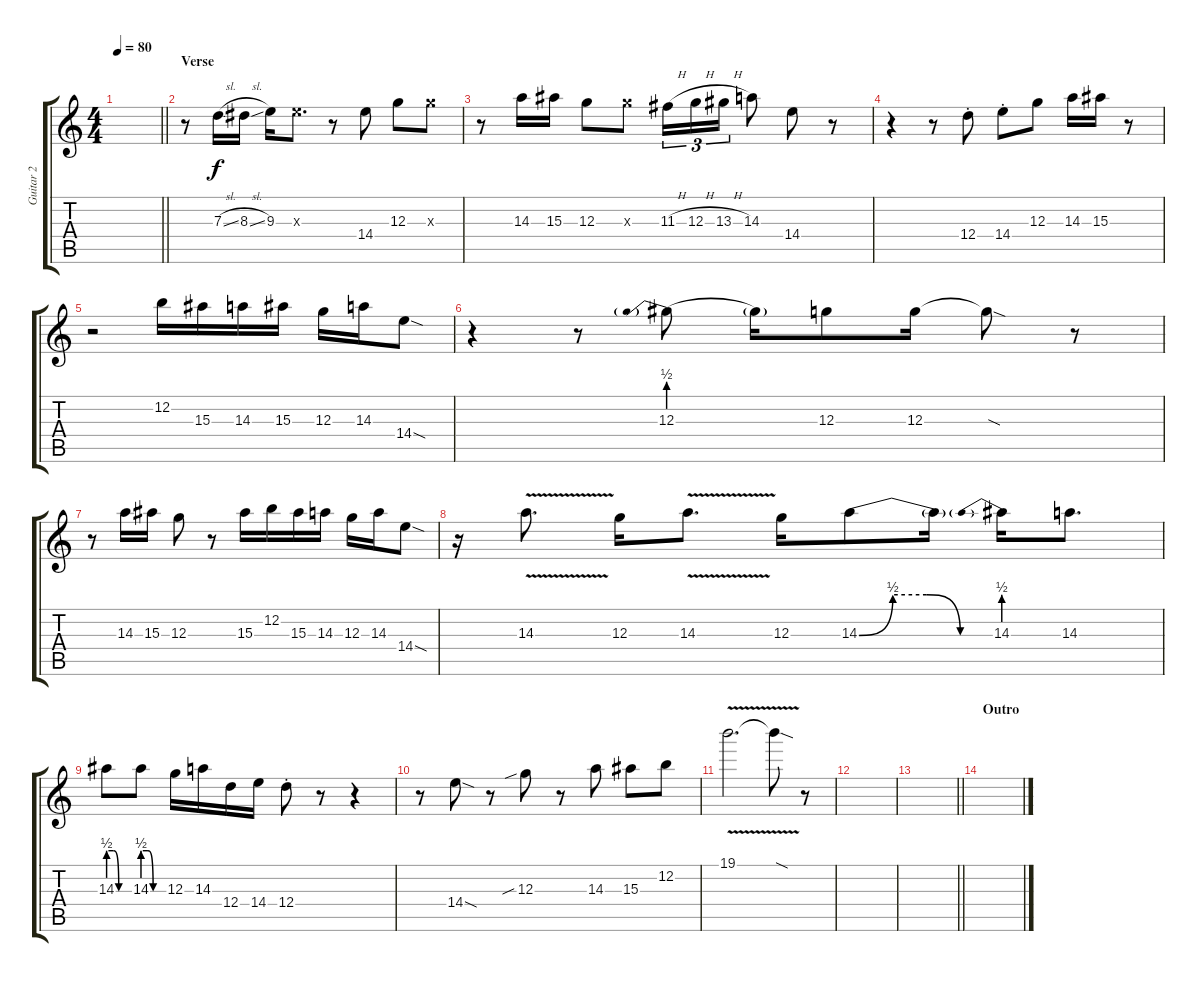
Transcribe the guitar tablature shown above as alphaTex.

\track ("Guitar 2" "Guitar 2") {instrument distortionguitar}
\staff {score tabs}
\tuning (E4 B3 G3 D3 A2 E2) {hide}
\ts (4 4)
\tempo 80
\clef g2
\barLineRight lightlight
\ks c
|
\section ("" "Verse")
r.8 7.3{sl}.16 8.3{sl}.16 9.3.16 9.3{x}.8{d} r.8 14.4.8 12.3.8 12.3{x}.8 |
r.8 14.3.16 15.3.16 12.3.8 12.3{x}.8 11.3{h}.16{tu (3 2)} 12.3{h}.16{tu (3 2)} 13.3{h}.16{tu (3 2)} 14.3.8 14.4.8 r.8 |
r.4 r.8 12.4{st}.8 14.4{st}.8 12.3.8 14.3.16 15.3.16 r.8 |
r.2 12.2.16 15.3.16 14.3.16 15.3.16 12.3.16 14.3.16 14.4{sod}.8 |
r.4 r.8 12.3{be (prebend 0 2 60 2)}.8 12.3{t}.16 12.3.8 12.3.16 12.3{sod t}.8 r.8 |
r.8 14.3.16 15.3.16 12.3.8 r.8 15.3.16 12.2.16 15.3.16 14.3.16 12.3.16 14.3.16 14.4{sod}.8 |
r.16 14.3{v}.8{d} 12.3.16 14.3{v}.8{d} 12.3.16 14.3{be (custom 0 0 15 2 30 2 45 0 60 0)}.8 14.3{t}.16 14.3{be (prebend 0 2 60 2)}.16 14.3.8{d} |
14.3{be (custom 0 2 15 2 30 0 60 0)}.8 14.3{be (custom 0 2 15 2 30 0 60 0)}.8 12.3.16 14.3.16 12.4.16 14.4.16 12.4{st}.8 r.8 r.4 |
r.8 14.4{sod}.8 r.8 12.3{sib}.8 r.8 14.3.8 15.3.8 12.2.8 |
19.1{v}.2{d} 19.1{sod t}.8 r.8 |
|
\barLineRight lightlight
|
\section ("" "Outro")
